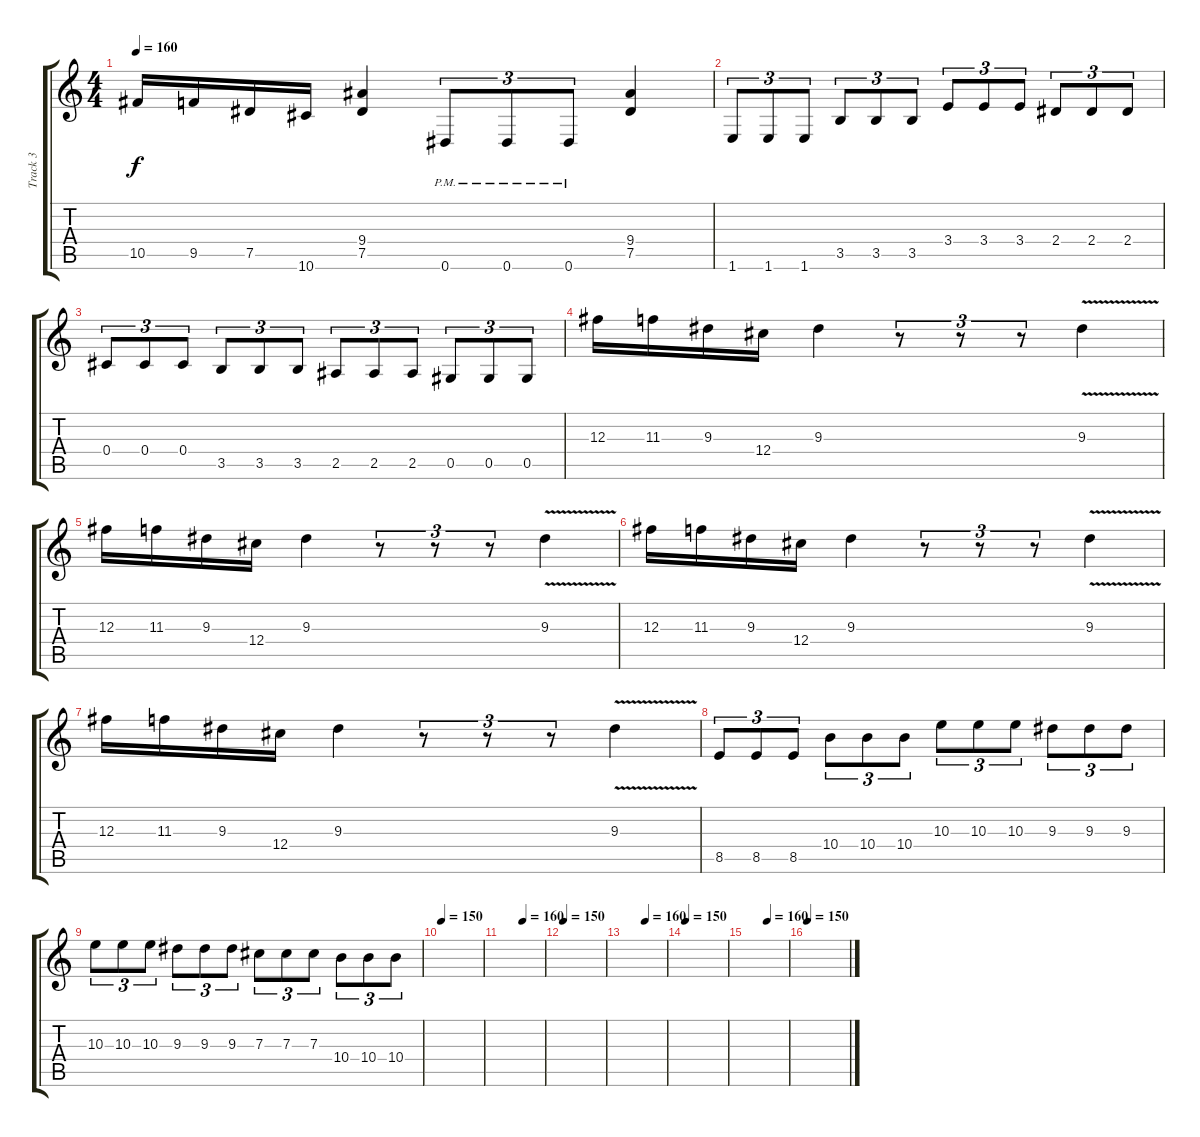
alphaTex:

\track ("Track 3" "Track 3") {instrument distortionguitar}
\staff {score tabs}
\tuning (Eb4 Bb3 Gb3 Db3 Ab2 Eb2) {hide}
\ts (4 4)
\tempo 160
\clef g2
\ks c
10.5.16{dy f} 9.5.16 7.5.16 10.6.16 (9.4 7.5).4 0.6{pm}.8{tu (3 2)} 0.6{pm}.8{tu (3 2)} 0.6{pm}.8{tu (3 2)} (9.4 7.5).4 |
1.6.8{tu (3 2)} 1.6.8{tu (3 2)} 1.6.8{tu (3 2)} 3.5.8{tu (3 2)} 3.5.8{tu (3 2)} 3.5.8{tu (3 2)} 3.4.8{tu (3 2)} 3.4.8{tu (3 2)} 3.4.8{tu (3 2)} 2.4.8{tu (3 2)} 2.4.8{tu (3 2)} 2.4.8{tu (3 2)} |
0.4.8{tu (3 2)} 0.4.8{tu (3 2)} 0.4.8{tu (3 2)} 3.5.8{tu (3 2)} 3.5.8{tu (3 2)} 3.5.8{tu (3 2)} 2.5.8{tu (3 2)} 2.5.8{tu (3 2)} 2.5.8{tu (3 2)} 0.5.8{tu (3 2)} 0.5.8{tu (3 2)} 0.5.8{tu (3 2)} |
12.3.16 11.3.16 9.3.16 12.4.16 9.3.4 r.8{tu (3 2)} r.8{tu (3 2)} r.8{tu (3 2)} 9.3{v}.4 |
12.3.16 11.3.16 9.3.16 12.4.16 9.3.4 r.8{tu (3 2)} r.8{tu (3 2)} r.8{tu (3 2)} 9.3{v}.4 |
12.3.16 11.3.16 9.3.16 12.4.16 9.3.4 r.8{tu (3 2)} r.8{tu (3 2)} r.8{tu (3 2)} 9.3{v}.4 |
12.3.16 11.3.16 9.3.16 12.4.16 9.3.4 r.8{tu (3 2)} r.8{tu (3 2)} r.8{tu (3 2)} 9.3{v}.4 |
8.5.8{tu (3 2)} 8.5.8{tu (3 2)} 8.5.8{tu (3 2)} 10.4.8{tu (3 2)} 10.4.8{tu (3 2)} 10.4.8{tu (3 2)} 10.3.8{tu (3 2)} 10.3.8{tu (3 2)} 10.3.8{tu (3 2)} 9.3.8{tu (3 2)} 9.3.8{tu (3 2)} 9.3.8{tu (3 2)} |
10.3.8{tu (3 2)} 10.3.8{tu (3 2)} 10.3.8{tu (3 2)} 9.3.8{tu (3 2)} 9.3.8{tu (3 2)} 9.3.8{tu (3 2)} 7.3.8{tu (3 2)} 7.3.8{tu (3 2)} 7.3.8{tu (3 2)} 10.4.8{tu (3 2)} 10.4.8{tu (3 2)} 10.4.8{tu (3 2)} |
\tempo 150
|
\tempo (160 0.5)
|
\tempo 150
|
\tempo (160 0.5)
|
\tempo 150
|
\tempo (160 0.5)
|
\tempo 150
